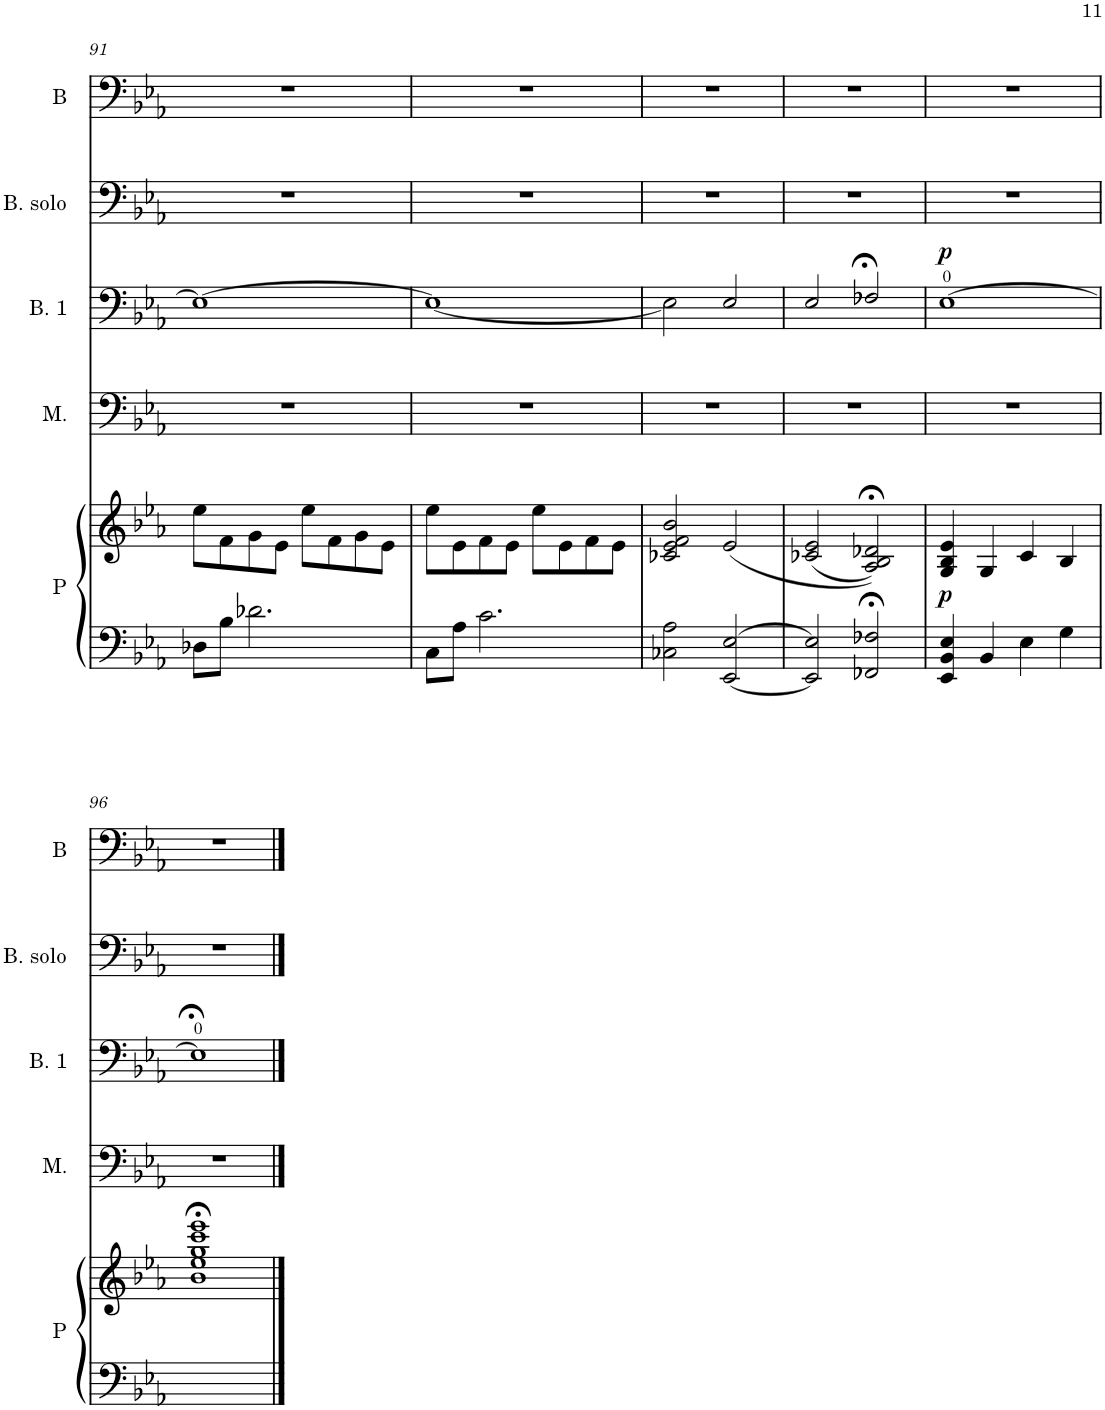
**kern	**kern	**dynam	**kern	**kern	**dynam	**kern	**kern
*part5	*part5	*part5	*part4	*part3	*part3	*part2	*part1
*staff6	*staff5	*staff5/6	*staff4	*staff3	*staff3	*staff2	*staff1
*I"Piano	*	*	*I"Men	*I"Bass 1	*	*I"Bass solo	*I"Bass
*I'P	*	*	*I'M.	*I'B. 1	*	*I'B. solo	*I'B
!!LO:PB:g=z
*clefF4	*clefG2	*	*clefF4	*clefF4	*	*clefF4	*clefF4
*k[b-e-a-]	*k[b-e-a-]	*	*k[b-e-a-]	*k[b-e-a-]	*	*k[b-e-a-]	*k[b-e-a-]
*M4/4	*M4/4	*	*M4/4	*M4/4	*	*M4/4	*M4/4
=91	=91	=91	=91	=91	=91	=91	=91
*	*^	*	*	*^	*	*	*
8D-X\L	1ryy	8ee-\L	.	1r	1ryy	1E-_	.	1r	1r
8B-\J	.	8f\	.	.	.	.	.	.	.
2.d-X\	.	8g\	.	.	.	.	.	.	.
.	.	8e-\J	.	.	.	.	.	.	.
.	.	8ee-\L	.	.	.	.	.	.	.
.	.	8f\	.	.	.	.	.	.	.
.	.	8g\	.	.	.	.	.	.	.
.	.	8e-\J	.	.	.	.	.	.	.
=92	=92	=92	=92	=92	=92	=92	=92	=92	=92
8C\L	1ryy	8ee-\L	.	1r	1ryy	1E-_	.	1r	1r
8A-\J	.	8e-\	.	.	.	.	.	.	.
2.c\	.	8f\	.	.	.	.	.	.	.
.	.	8e-\J	.	.	.	.	.	.	.
.	.	8ee-\L	.	.	.	.	.	.	.
.	.	8e-\	.	.	.	.	.	.	.
.	.	8f\	.	.	.	.	.	.	.
.	.	8e-\J	.	.	.	.	.	.	.
*	*	*	*	*	*v	*v	*	*	*
=93	=93	=93	=93	=93	=93	=93	=93	=93
2C-X\ 2A-\	1ryy	2c-X/ 2e-/ 2f/ 2b-/	.	1r	2E-\]	.	1r	1r
[<2EE-/ [>2E-/	.	(<2e-/	.	.	2E-/	.	.	.
=94	=94	=94	=94	=94	=94	=94	=94	=94
2EE-/] 2E-/]	1ryy	(<2c-X/ 2e-/	.	1r	2E-/	.	1r	1r
2FF-X/;< 2F-X/;<	.	2A-/;< 2B-/;< 2d-X/;<))	.	.	2F-X/	.	.	.
=95	=95	=95	=95	=95	=95	=95	=95	=95
!	!	!	!LO:DY:b	!	!	!LO:DY:a	!	!
4EE-/ 4BB-/ 4E-/	1ryy	4G/ 4B-/ 4e-/	p	1r	[>1E-	p	1r	1r
4BB-/	.	4G/	.	.	.	.	.	.
4E-\	.	4c/	.	.	.	.	.	.
4G\	.	4B-/	.	.	.	.	.	.
!!LO:LB:g=z
=96	=96	=96	=96	=96	=96	=96	=96	=96
1ryy	1ryy	1b-;< 1ee-;< 1gg;< 1ccc;< 1eee-;<	.	1r	1E-]	.	1r	1r
*	*v	*v	*	*	*	*	*	*
==	==	==	==	==	==	==	==
*-	*-	*-	*-	*-	*-	*-	*-
